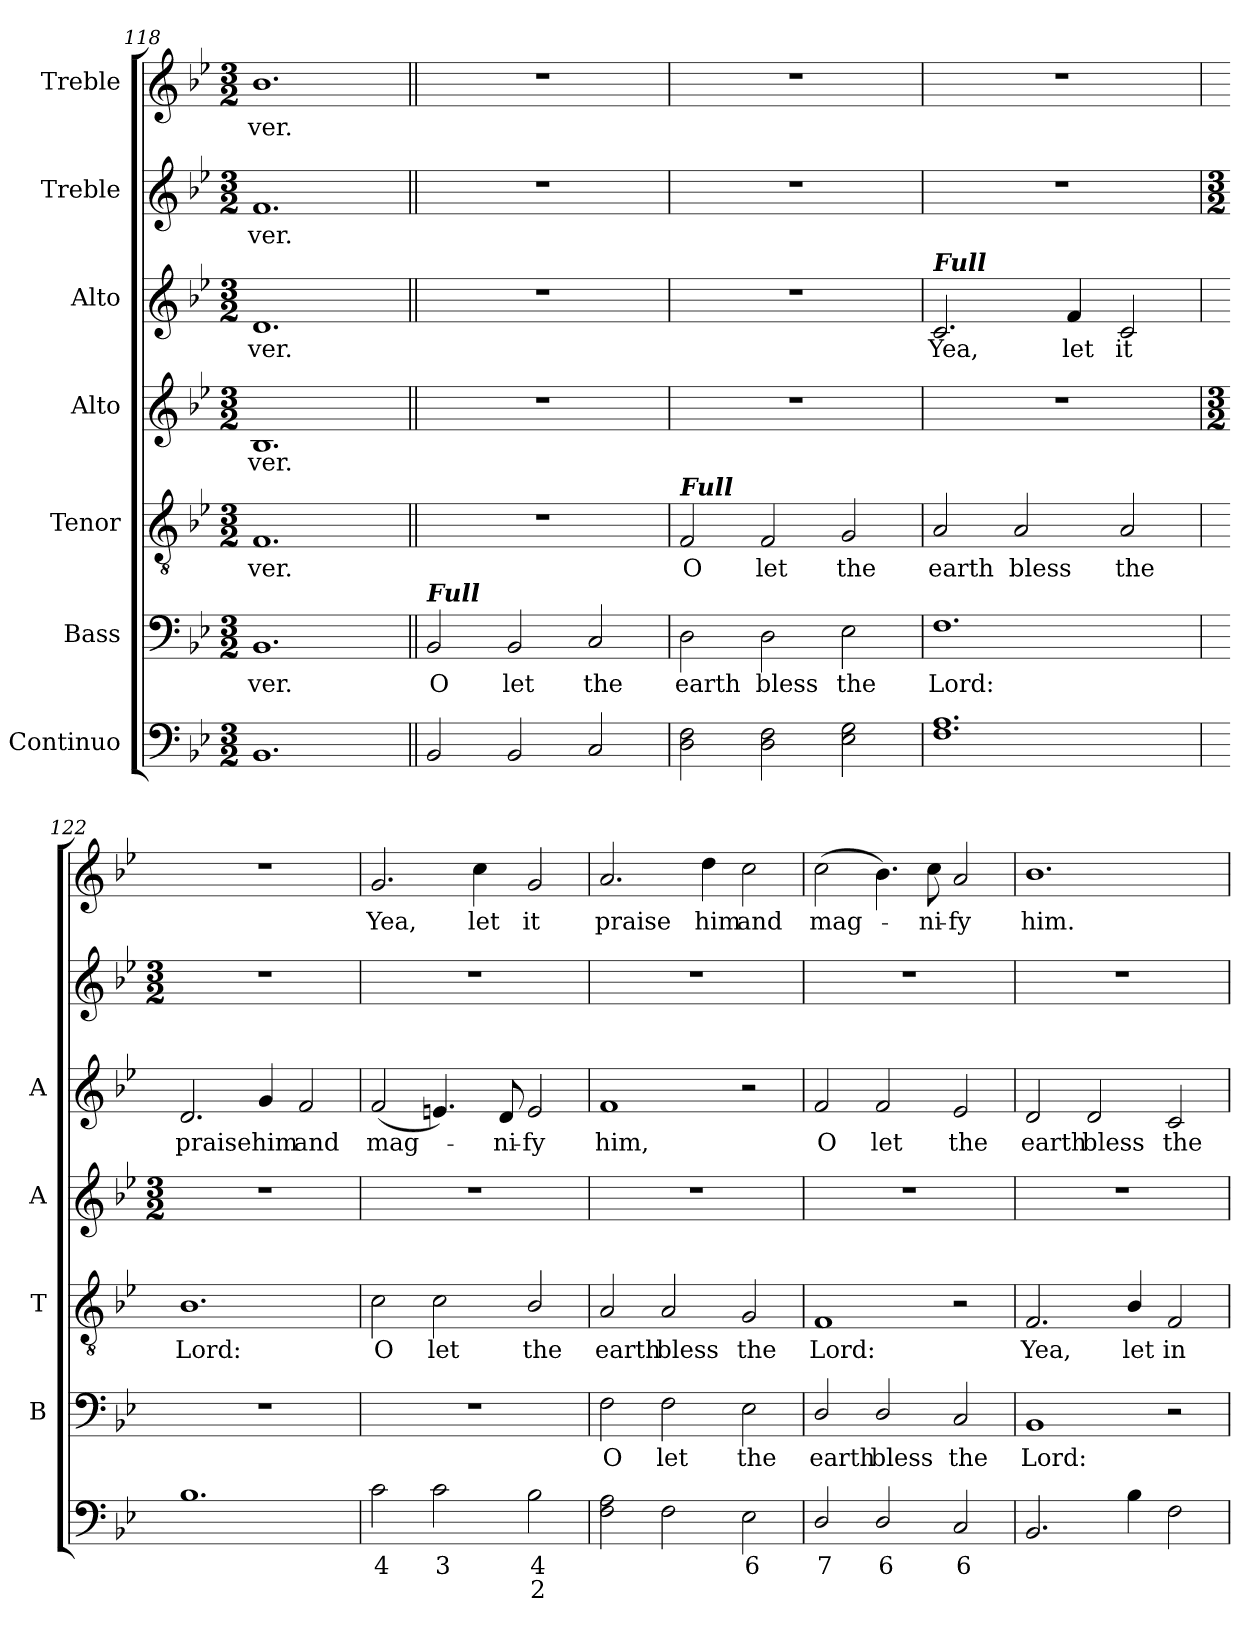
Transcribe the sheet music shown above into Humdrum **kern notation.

**kern	**text	**text	**kern	**text	**kern	**text	**kern	**text	**kern	**text	**kern	**text	**kern	**text
*part7	*part7	*part7	*part6	*part6	*part5	*part5	*part4	*part4	*part3	*part3	*part2	*part2	*part1	*part1
*staff7	*staff7	*staff7	*staff6	*staff6	*staff5	*staff5	*staff4	*staff4	*staff3	*staff3	*staff2	*staff2	*staff1	*staff1
*I"Continuo	*	*	*I"Bass	*	*I"Tenor	*	*I"Alto	*	*I"Alto	*	*I"Treble	*	*I"Treble	*
*	*	*	*I'B	*	*I'T	*	*I'A	*	*I'A	*	*	*	*	*
*clefF4	*	*	*clefF4	*	*clefGv2	*	*clefG2	*	*clefG2	*	*clefG2	*	*clefG2	*
*k[b-e-]	*	*	*k[b-e-]	*	*k[b-e-]	*	*k[b-e-]	*	*k[b-e-]	*	*k[b-e-]	*	*k[b-e-]	*
*B-:	*	*	*B-:	*	*B-:	*	*B-:	*	*B-:	*	*B-:	*	*B-:	*
*M3/2	*	*	*M3/2	*	*M3/2	*	*M3/2	*	*M3/2	*	*M3/2	*	*M3/2	*
=118	=118	=118	=118	=118	=118	=118	=118	=118	=118	=118	=118	=118	=118	=118
!	!	!	!	!LO:LY:b	!	!LO:LY:b	!	!LO:LY:b	!	!LO:LY:b	!	!LO:LY:b	!	!LO:LY:b
1.BB-	.	.	1.BB-	-ver.	1.F	-ver.	1.B-	-ver.	1.d	ver.	1.f	-ver.	1.b-	ver.
=119||	=119||	=119||	=119||	=119||	=119||	=119||	=119||	=119||	=119||	=119||	=119||	=119||	=119||	=119||
!	!	!	!LO:TX:a:Bi:t=Full	!	!	!	!	!	!	!	!	!	!	!
!	!	!	!	!LO:LY:b	!	!	!	!	!	!	!	!	!	!
2BB-/	.	.	2BB-/	O	1.r	.	1.r	.	1.r	.	1.r	.	1.r	.
!	!	!	!	!LO:LY:b	!	!	!	!	!	!	!	!	!	!
2BB-/	.	.	2BB-/	let	.	.	.	.	.	.	.	.	.	.
!	!	!	!	!LO:LY:b	!	!	!	!	!	!	!	!	!	!
2C/	.	.	2C/	the	.	.	.	.	.	.	.	.	.	.
=120	=120	=120	=120	=120	=120	=120	=120	=120	=120	=120	=120	=120	=120	=120
!	!	!	!	!	!LO:TX:a:Bi:t=Full	!	!	!	!	!	!	!	!	!
!	!	!	!	!LO:LY:b	!	!LO:LY:b	!	!	!	!	!	!	!	!
2D\ 2F\	.	.	2D\	earth	2F/	O	1.r	.	1.r	.	1.r	.	1.r	.
!	!	!	!	!LO:LY:b	!	!LO:LY:b	!	!	!	!	!	!	!	!
2D\ 2F\	.	.	2D\	bless	2F/	let	.	.	.	.	.	.	.	.
!	!	!	!	!LO:LY:b	!	!LO:LY:b	!	!	!	!	!	!	!	!
2E-\ 2G\	.	.	2E-\	the	2G/	the	.	.	.	.	.	.	.	.
=121	=121	=121	=121	=121	=121	=121	=121	=121	=121	=121	=121	=121	=121	=121
!	!	!	!	!	!	!	!	!	!LO:TX:a:Bi:t=Full	!	!	!	!	!
!	!	!	!	!LO:LY:b	!	!LO:LY:b	!	!	!	!LO:LY:b	!	!	!	!
1.F 1.A	.	.	1.F	Lord:	2A/	earth	1.r	.	2.c/	Yea,	1.r	.	1.r	.
!	!	!	!	!	!	!LO:LY:b	!	!	!	!	!	!	!	!
.	.	.	.	.	2A/	bless	.	.	.	.	.	.	.	.
!	!	!	!	!	!	!	!	!	!	!LO:LY:b	!	!	!	!
.	.	.	.	.	.	.	.	.	4f/	let	.	.	.	.
!	!	!	!	!	!	!LO:LY:b	!	!	!	!LO:LY:b	!	!	!	!
.	.	.	.	.	2A/	the	.	.	2c/	it	.	.	.	.
!!LO:PB:g=z
=122	=122	=122	=122	=122	=122	=122	=122	=122	=122	=122	=122	=122	=122	=122
*	*	*	*	*	*	*	*M3/2	*	*	*	*M3/2	*	*	*
!	!	!	!	!	!	!LO:LY:b	!	!	!	!LO:LY:b	!	!	!	!
1.B-	.	.	1.r	.	1.B-	Lord:	1.r	.	2.d/	praise	1.r	.	1.r	.
!	!	!	!	!	!	!	!	!	!	!LO:LY:b	!	!	!	!
.	.	.	.	.	.	.	.	.	4g/	him	.	.	.	.
!	!	!	!	!	!	!	!	!	!	!LO:LY:b	!	!	!	!
.	.	.	.	.	.	.	.	.	2f/	and	.	.	.	.
=123	=123	=123	=123	=123	=123	=123	=123	=123	=123	=123	=123	=123	=123	=123
!	!LO:LY:b	!	!	!	!	!LO:LY:b	!	!	!	!LO:LY:b	!	!	!	!LO:LY:b
2c\	4	.	1.r	.	2c\	O	1.r	.	(<2f/	mag-	1.r	.	2.g/	Yea,
!	!LO:LY:b	!	!	!	!	!LO:LY:b	!	!	!	!	!	!	!	!
2c\	3	.	.	.	2c\	let	.	.	4.en/)	.	.	.	.	.
!	!	!	!	!	!	!	!	!	!	!	!	!	!	!LO:LY:b
.	.	.	.	.	.	.	.	.	.	.	.	.	4cc\	let
!	!	!	!	!	!	!	!	!	!	!LO:LY:b	!	!	!	!
.	.	.	.	.	.	.	.	.	8d/	ni-	.	.	.	.
!	!LO:LY:b	!LO:LY:b	!	!	!	!LO:LY:b	!	!	!	!LO:LY:b	!	!	!	!LO:LY:b
2B-\	4	2	.	.	2B-/	the	.	.	2e/	-fy	.	.	2g/	it
=124	=124	=124	=124	=124	=124	=124	=124	=124	=124	=124	=124	=124	=124	=124
!	!	!	!	!LO:LY:b	!	!LO:LY:b	!	!	!	!LO:LY:b	!	!	!	!LO:LY:b
2F\ 2A\	.	.	2F\	O	2A/	earth	1.r	.	1f	him,	1.r	.	2.a/	praise
!	!	!	!	!LO:LY:b	!	!LO:LY:b	!	!	!	!	!	!	!	!
2F\	.	.	2F\	let	2A/	bless	.	.	.	.	.	.	.	.
!	!	!	!	!	!	!	!	!	!	!	!	!	!	!LO:LY:b
.	.	.	.	.	.	.	.	.	.	.	.	.	4dd\	him
!	!LO:LY:b	!	!	!LO:LY:b	!	!LO:LY:b	!	!	!	!	!	!	!	!LO:LY:b
2E-\	6	.	2E-\	the	2G/	the	.	.	2r	.	.	.	2cc\	and
=125	=125	=125	=125	=125	=125	=125	=125	=125	=125	=125	=125	=125	=125	=125
!	!LO:LY:b	!	!	!LO:LY:b	!	!LO:LY:b	!	!	!	!LO:LY:b	!	!	!	!LO:LY:b
2D/	7	.	2D/	earth	1F	Lord:	1.r	.	2f/	O	1.r	.	(>2cc\	mag-
!	!LO:LY:b	!	!	!LO:LY:b	!	!	!	!	!	!LO:LY:b	!	!	!	!
2D/	6	.	2D/	bless	.	.	.	.	2f/	let	.	.	4.b-\)	.
!	!	!	!	!	!	!	!	!	!	!	!	!	!	!LO:LY:b
.	.	.	.	.	.	.	.	.	.	.	.	.	8cc\	ni-
!	!LO:LY:b	!	!	!LO:LY:b	!	!	!	!	!	!LO:LY:b	!	!	!	!LO:LY:b
2C/	6	.	2C/	the	2r	.	.	.	2e-/	the	.	.	2a/	-fy
=126	=126	=126	=126	=126	=126	=126	=126	=126	=126	=126	=126	=126	=126	=126
!	!	!	!	!LO:LY:b	!	!LO:LY:b	!	!	!	!LO:LY:b	!	!	!	!LO:LY:b
2.BB-/	.	.	1BB-	Lord:	2.F/	Yea,	1.r	.	2d/	earth	1.r	.	1.b-	him.
!	!	!	!	!	!	!	!	!	!	!LO:LY:b	!	!	!	!
.	.	.	.	.	.	.	.	.	2d/	bless	.	.	.	.
!	!	!	!	!	!	!LO:LY:b	!	!	!	!	!	!	!	!
4B-\	.	.	.	.	4B-/	let	.	.	.	.	.	.	.	.
!	!	!	!	!	!	!LO:LY:b	!	!	!	!LO:LY:b	!	!	!	!
2F\	.	.	2r	.	2F/	in	.	.	2c/	the	.	.	.	.
=	=	=	=	=	=	=	=	=	=	=	=	=	=	=
*-	*-	*-	*-	*-	*-	*-	*-	*-	*-	*-	*-	*-	*-	*-
